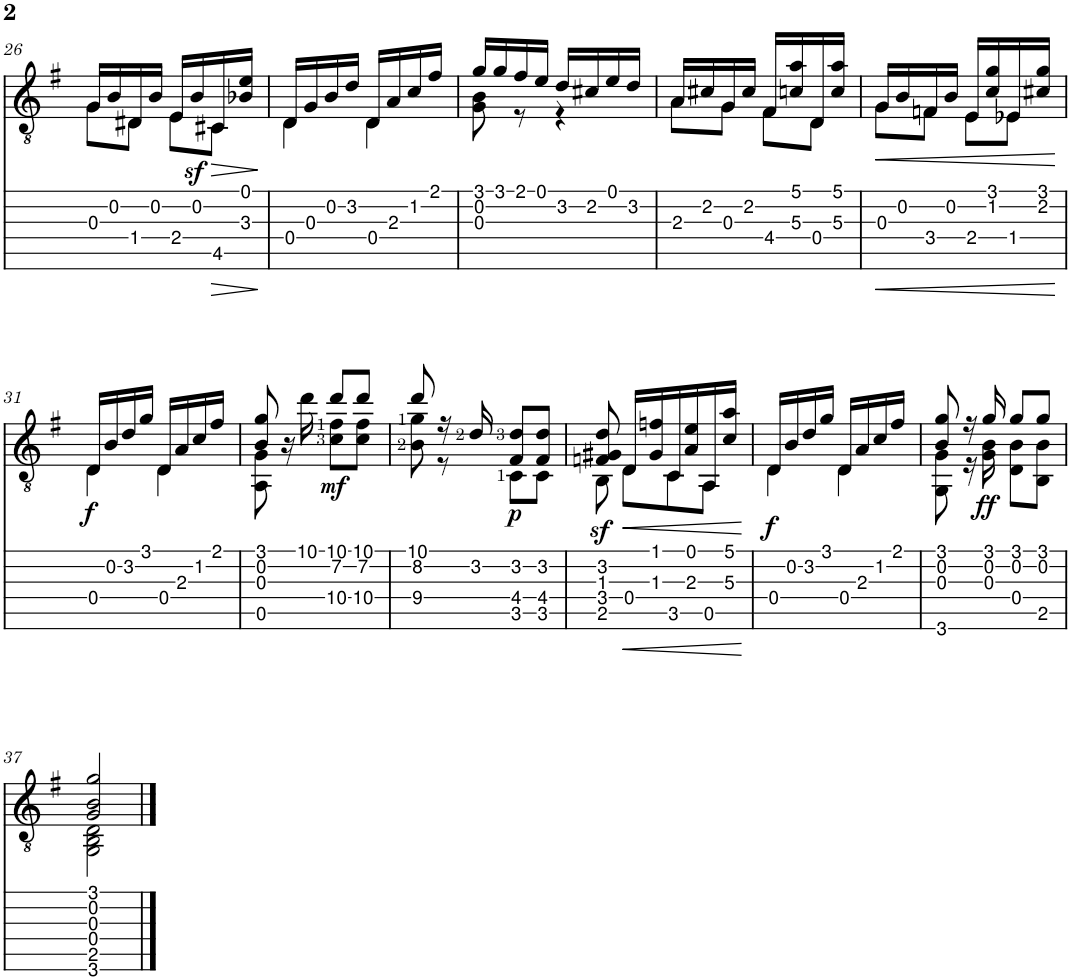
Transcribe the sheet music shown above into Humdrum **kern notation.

**kern	**kern	**dynam
*part1	*part1	*part1
*staff2	*staff1	*staff1/2
*I"Classical Guitar	*	*
*I'Guit.	*	*
!!LO:PB:g=z
*	*clefGv2	*
*k[f#]	*k[f#]	*
*G:	*G:	*
*M2/4	*M2/4	*
=26	=26	=26
*^	*^	*
16GLL	8GL	16G/LL	8G\L	.
16BJ	.	16B/	.	.
16D#XL	8D#J	16D#X/	8D#\J	.
16BJJ	.	16B/JJ	.	.
16ELL	8EL	16E/LL	8E\L	.
!	!	!	!	!LO:DY:b
16BJ	.	16B/	.	sf
!	!	!	!	!LO:HP:b
16C#XL	8C#J	16C#X/	8C#\J	>
16B-X\ 16e\JJ	.	16B-X/ 16e/JJ	.	.
*v	*v	*	*	*
*	*v	*v	*
.	.	]
=27	=27	=27
*^	*^	*
16DLL	4D	16D/LL	4D\	.
16GJ	.	16G/	.	.
16BL	.	16B/	.	.
16dJJ	.	16d/JJ	.	.
16DLL	4D	16D/LL	4D\	.
16AJ	.	16A/	.	.
16cL	.	16c/	.	.
16f#JJ	.	16f#/JJ	.	.
=28	=28	=28	=28	=28
16gLL	8G 8B	16g/LL	8G\ 8B\	.
16gJ	.	16g/	.	.
16f#L	8r	16f#/	8r	.
16eJJ	.	16e/JJ	.	.
16dLL	4r	16d/LL	4r	.
16c#XJ	.	16c#X/	.	.
16eL	.	16e/	.	.
16dJJ	.	16d/JJ	.	.
=29	=29	=29	=29	=29
16ALL	8AL	16A/LL	8A\L	.
16c#XJ	.	16c#X/	.	.
16GL	8GJ	16G/	8G\J	.
16c#JJ	.	16c#/JJ	.	.
16F#LL	8F#L	16F#/LL	8F#\L	.
16cn\ 16a\J	.	16cn/ 16a/	.	.
16DL	8DJ	16D/	8D\J	.
16c\ 16a\JJ	.	16c/ 16a/JJ	.	.
=30	=30	=30	=30	=30
!	!	!	!	!LO:HP:b
16GLL	8GL	16G/LL	8G\L	<
16BJ	.	16B/	.	.
16FnL	8FJ	16Fn/	8F\J	.
16BJJ	.	16B/JJ	.	.
16ELL	8EL	16E/LL	8E\L	.
16c\ 16g\J	.	16c/ 16g/	.	.
16E-XL	8E-J	16E-X/	8E-\J	.
16c#X\ 16g\JJ	.	16c#X/ 16g/JJ	.	.
*v	*v	*	*	*
*	*v	*v	*
.	.	[
!!LO:LB:g=z
=31	=31	=31
*^	*^	*
!	!	!	!	!LO:DY:b
16DLL	4D	16D/LL	4D\	f
16BJ	.	16B/	.	.
16dL	.	16d/	.	.
16gJJ	.	16g/JJ	.	.
16DLL	4D	16D/LL	4D\	.
16AJ	.	16A/	.	.
16cL	.	16c/	.	.
16f#JJ	.	16f#/JJ	.	.
=32	=32	=32	=32	=32
8B 8g	8AA 8G	8B/ 8g/	8AA\ 8G\	.
16r	8r	16r	8ryy	.
16dd	.	16dd\	.	.
!	!	!	!	!LO:DY:b
8ddL	8c\ 8f#\L	8dd/L	8c\ 8f#\L	mf
8ddJ	8c\ 8f#\J	8dd/J	8c\ 8f#\J	.
=33	=33	=33	=33	=33
8dd	8B 8g	8dd/	8B\ 8g\	.
16r	8r	16r	8r	.
16d	.	16d/	.	.
!	!	!	!	!LO:DY:b
8F#\ 8d\L	8CL	8F#/ 8d/L	8C\L	p
8F#\ 8d\J	8CJ	8F#/ 8d/J	8C\J	.
=34	=34	=34	=34	=34
!	!	!	!	!LO:DY:b
8Fn\ 8G#X\ 8d\L	8BBL	8Fn/ 8G#X/ 8d/	8BB\	sf
!	!	!	!	!LO:HP:b
16DL	8DJ	16D/LL	8D\L	<
16G#\ 16fn\JJ	.	16G#/ 16fn/	.	.
16CLL	8CL	16C/	8C\	.
16A\ 16e\J	.	16A/ 16e/	.	.
16AAL	8AAJ	16AA/	8AA\J	.
16c\ 16a\JJ	.	16c/ 16a/JJ	.	.
*v	*v	*	*	*
*	*v	*v	*
.	.	[
=35	=35	=35
*^	*^	*
!	!	!	!	!LO:DY:b
16DLL	4D	16D/LL	4D\	f
16BJ	.	16B/	.	.
16dL	.	16d/	.	.
16gJJ	.	16g/JJ	.	.
16DLL	4D	16D/LL	4D\	.
16AJ	.	16A/	.	.
16cL	.	16c/	.	.
16f#JJ	.	16f#/JJ	.	.
=36	=36	=36	=36	=36
8B 8g	8GG 8G	8B/ 8g/	8GG\ 8G\	.
16r	16r	16r	16r	.
!	!	!	!	!LO:DY:b
16g	16G 16B	16g/	16G\ 16B\	ff
8gL	8D\ 8B\L	8g/L	8D\ 8B\L	.
8gJ	8BB\ 8B\J	8g/J	8BB\ 8B\J	.
!!LO:LB:g=z	!!
=37	=37	=37	=37	=37
2G 2B 2g	2GG 2BB 2D	2G/ 2B/ 2g/	2GG\ 2BB\ 2D\	.
*v	*v	*	*	*
*	*v	*v	*
==	==	==
*-	*-	*-
